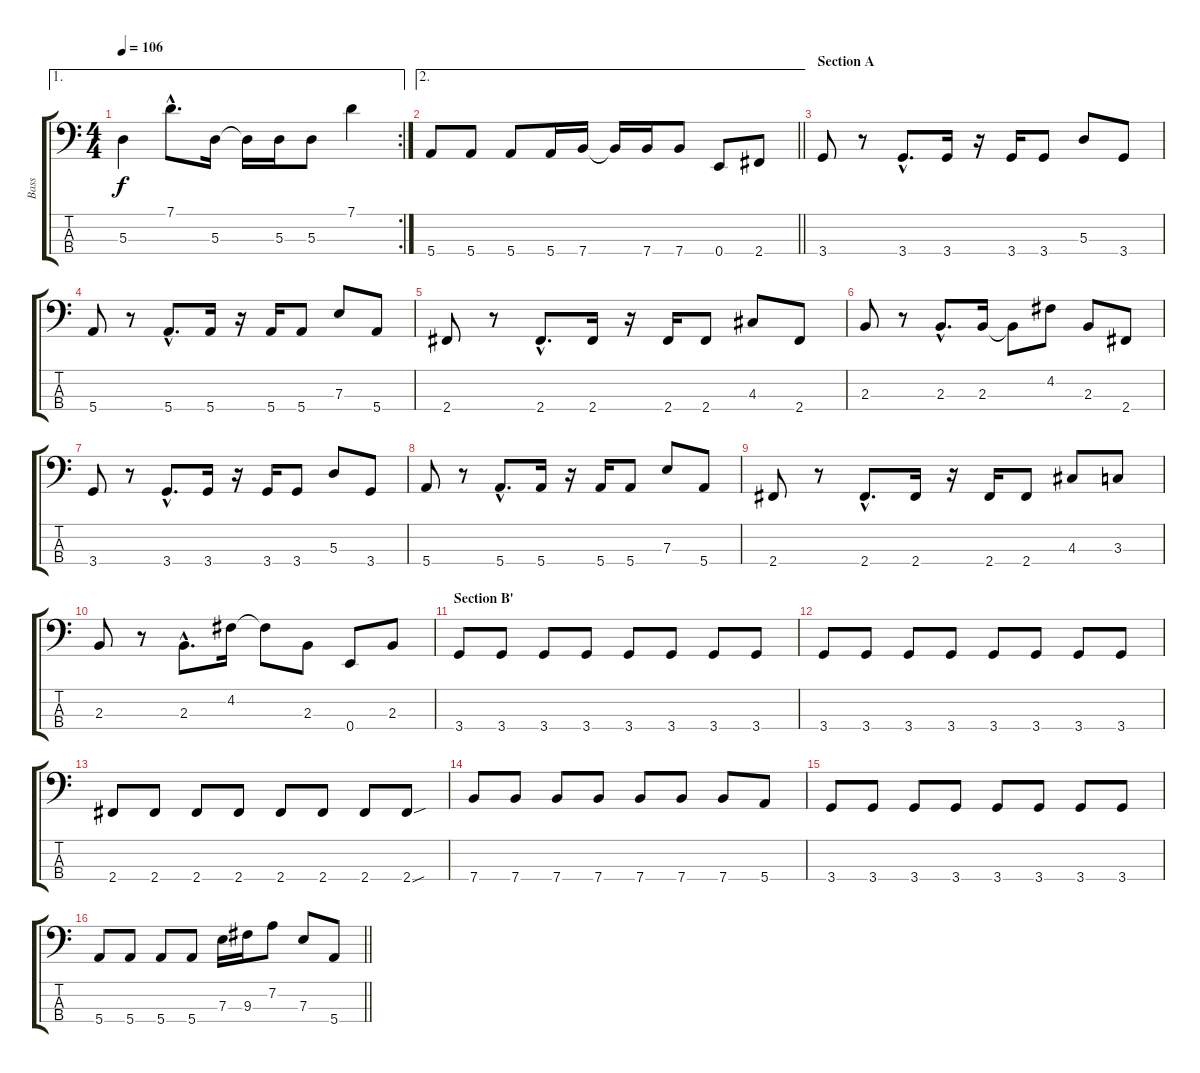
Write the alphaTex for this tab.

\track ("Bass" "Bass") {instrument electricbassfinger}
\staff {score tabs}
\tuning (G2 D2 A1 E1) {hide}
\ae 1
\rc 2
\ts (4 4)
\tempo 106
\clef f4
\ks c
5.3.4{dy f} 7.1{hac}.8{d} 5.3.16 5.3{t}.16 5.3.16 5.3.8 7.1.4 |
\ae 2
\barLineRight lightlight
5.4.8 5.4.8 5.4.8 5.4.16 7.4.16 7.4{t}.16 7.4.16 7.4.8 0.4.8 2.4.8 |
\section ("" "Section A")
3.4.8 r.8 3.4{hac}.8{d} 3.4.16 r.16 3.4.16 3.4.8 5.3.8 3.4.8 |
5.4.8 r.8 5.4{hac}.8{d} 5.4.16 r.16 5.4.16 5.4.8 7.3.8 5.4.8 |
2.4.8 r.8 2.4{hac}.8{d} 2.4.16 r.16 2.4.16 2.4.8 4.3.8 2.4.8 |
2.3.8 r.8 2.3{hac}.8{d} 2.3.16 2.3{t}.8 4.2.8 2.3.8 2.4.8 |
3.4.8 r.8 3.4{hac}.8{d} 3.4.16 r.16 3.4.16 3.4.8 5.3.8 3.4.8 |
5.4.8 r.8 5.4{hac}.8{d} 5.4.16 r.16 5.4.16 5.4.8 7.3.8 5.4.8 |
2.4.8 r.8 2.4{hac}.8{d} 2.4.16 r.16 2.4.16 2.4.8 4.3.8 3.3.8 |
2.3.8 r.8 2.3{hac}.8{d} 4.2.16 4.2{t}.8 2.3.8 0.4.8 2.3.8 |
\section ("" "Section B'")
3.4.8 3.4.8 3.4.8 3.4.8 3.4.8 3.4.8 3.4.8 3.4.8 |
3.4.8 3.4.8 3.4.8 3.4.8 3.4.8 3.4.8 3.4.8 3.4.8 |
2.4.8 2.4.8 2.4.8 2.4.8 2.4.8 2.4.8 2.4.8 2.4{sou}.8 |
7.4.8 7.4.8 7.4.8 7.4.8 7.4.8 7.4.8 7.4.8 5.4.8 |
3.4.8 3.4.8 3.4.8 3.4.8 3.4.8 3.4.8 3.4.8 3.4.8 |
\barLineRight lightlight
5.4.8 5.4.8 5.4.8 5.4.8 7.3.16 9.3.16 7.2.8 7.3.8 5.4.8
